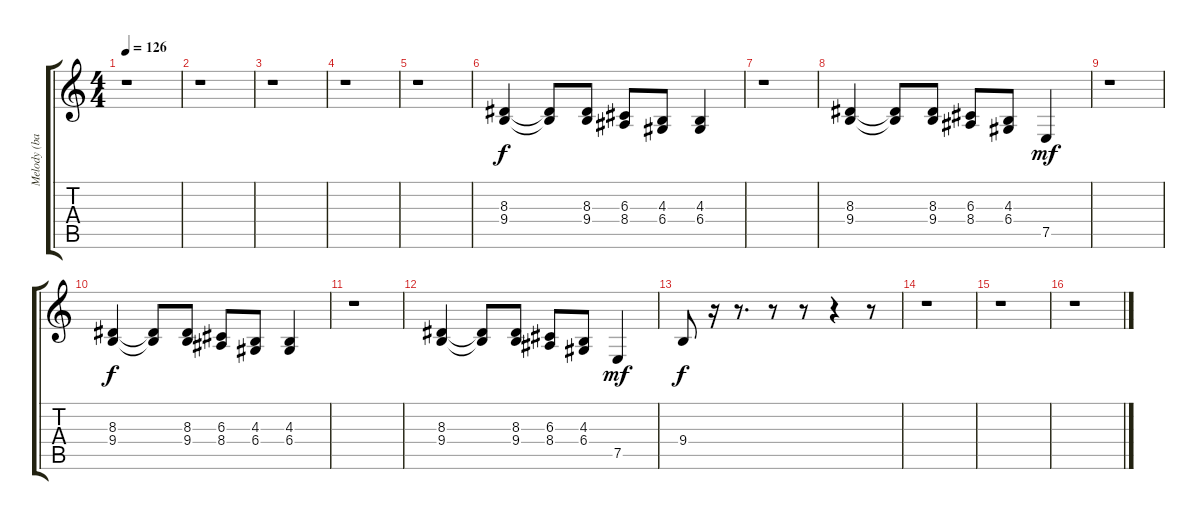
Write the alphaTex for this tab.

\track ("Melody (backing)" "Melody (ba") {instrument lead6voice}
\staff {score tabs}
\tuning (E4 B3 G3 D3 A2 E2) {hide}
\ts (4 4)
\tempo 126
\clef g2
\ks c
r.1{dy f} |
r.1 |
r.1 |
r.1 |
r.1 |
(8.3 9.4).4 (8.3{t} 9.4{t}).8 (8.3 9.4).8 (6.3 8.4).8 (4.3 6.4).8 (4.3 6.4).4 |
r.1 |
(8.3 9.4).4 (8.3{t} 9.4{t}).8 (8.3 9.4).8 (6.3 8.4).8 (4.3 6.4).8 7.5.4{dy mf} |
r.1 |
(8.3 9.4).4{dy f} (8.3{t} 9.4{t}).8 (8.3 9.4).8 (6.3 8.4).8 (4.3 6.4).8 (4.3 6.4).4 |
r.1 |
(8.3 9.4).4 (8.3{t} 9.4{t}).8 (8.3 9.4).8 (6.3 8.4).8 (4.3 6.4).8 7.5.4{dy mf} |
9.4.8{dy f} r.16 r.8{d} r.8 r.8 r.4 r.8 |
r.1 |
r.1 |
r.1
